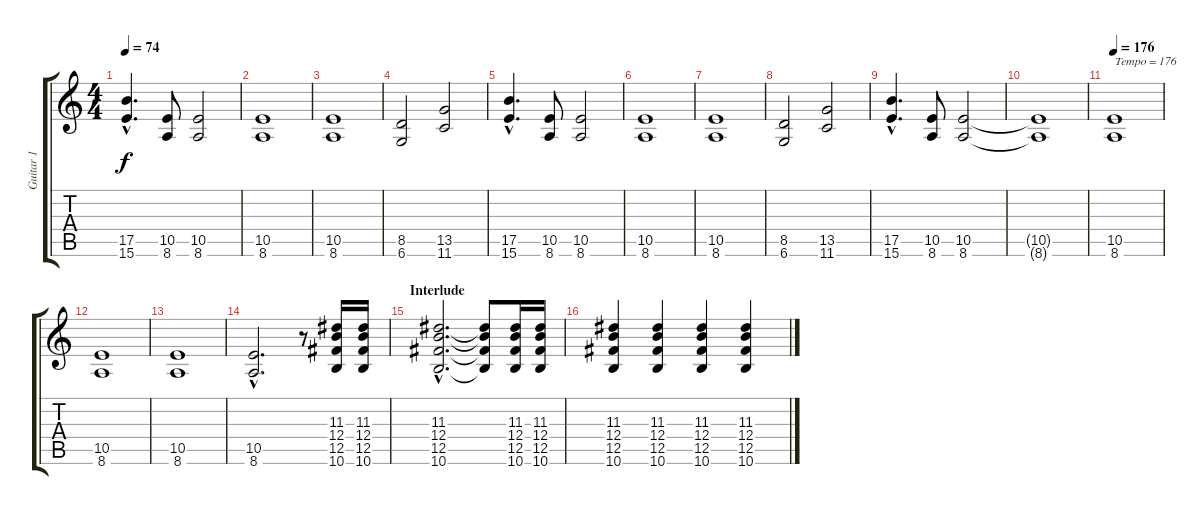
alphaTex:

\track ("Guitar 1" "Guitar 1") {instrument distortionguitar}
\staff {score tabs}
\tuning (Db4 Ab3 E3 B2 Gb2 Db2) {hide}
\ts (4 4)
\tempo 74
\clef g2
\ks c
(17.5{hac} 15.6{hac}).4{d dy f} (10.5 8.6).8 (10.5 8.6).2 |
(10.5 8.6).1 |
(10.5 8.6).1 |
(8.5 6.6).2 (13.5 11.6).2 |
(17.5{hac} 15.6{hac}).4{d} (10.5 8.6).8 (10.5 8.6).2 |
(10.5 8.6).1 |
(10.5 8.6).1 |
(8.5 6.6).2 (13.5 11.6).2 |
(17.5{hac} 15.6{hac}).4{d} (10.5 8.6).8 (10.5 8.6).2 |
(10.5{t} 8.6{t}).1 |
\tempo 176
(10.5 8.6).1{txt "Tempo = 176"} |
(10.5 8.6).1 |
(10.5 8.6).1 |
(10.5{hac} 8.6{hac}).2{d} r.8 (11.3 12.4 12.5 10.6).16 (11.3 12.4 12.5 10.6).16 |
\section ("" "Interlude")
(11.3{hac} 12.4{hac} 12.5{hac} 10.6{hac}).2{d} (11.3{t} 12.4{t} 12.5{t} 10.6{t}).8 (11.3 12.4 12.5 10.6).16 (11.3 12.4 12.5 10.6).16 |
(11.3 12.4 12.5 10.6).4 (11.3 12.4 12.5 10.6).4 (11.3 12.4 12.5 10.6).4 (11.3 12.4 12.5 10.6).4
